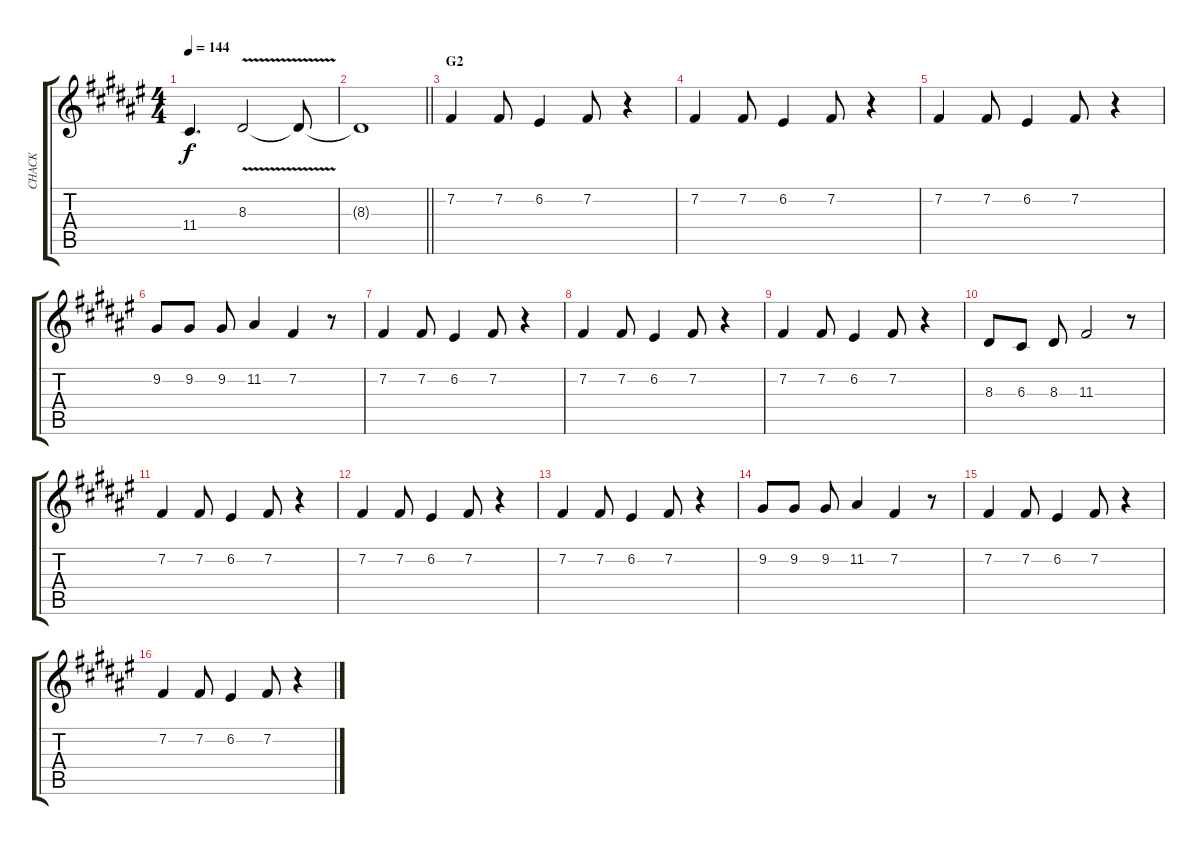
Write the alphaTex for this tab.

\track ("CHACK" "CHACK") {instrument voiceoohs}
\staff {score tabs}
\tuning (E4 B3 G3 D3 A2 E2) {hide}
\ts (4 4)
\tempo 144
\clef g2
\ks d#minor
11.4{t}.4{d dy f} 8.3{v}.2 8.3{t}.8 |
\barLineRight lightlight
8.3{t}.1 |
\section ("" "G2")
7.2.4 7.2.8 6.2.4 7.2.8 r.4 |
7.2.4 7.2.8 6.2.4 7.2.8 r.4 |
7.2.4 7.2.8 6.2.4 7.2.8 r.4 |
9.2.8 9.2.8 9.2.8 11.2.4 7.2.4 r.8 |
7.2.4 7.2.8 6.2.4 7.2.8 r.4 |
7.2.4 7.2.8 6.2.4 7.2.8 r.4 |
7.2.4 7.2.8 6.2.4 7.2.8 r.4 |
8.3.8 6.3.8 8.3.8 11.3.2 r.8 |
7.2.4 7.2.8 6.2.4 7.2.8 r.4 |
7.2.4 7.2.8 6.2.4 7.2.8 r.4 |
7.2.4 7.2.8 6.2.4 7.2.8 r.4 |
9.2.8 9.2.8 9.2.8 11.2.4 7.2.4 r.8 |
7.2.4 7.2.8 6.2.4 7.2.8 r.4 |
7.2.4 7.2.8 6.2.4 7.2.8 r.4
